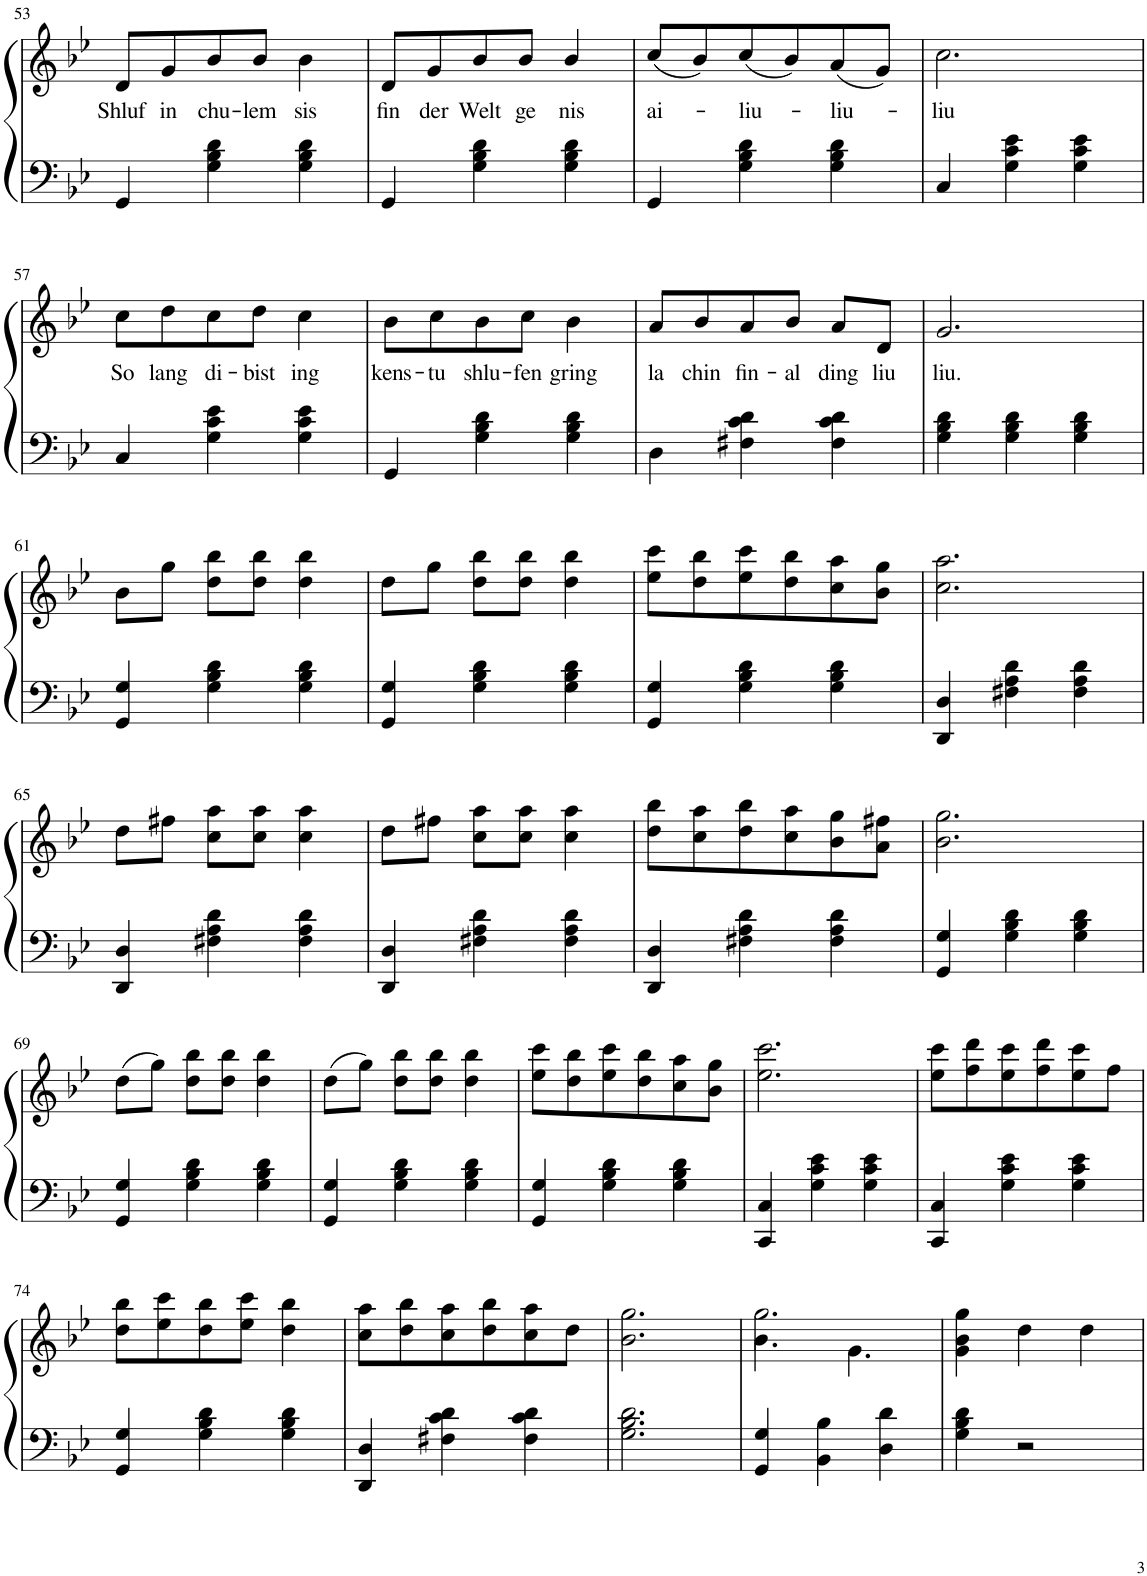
**kern	**kern	**text
*part1	*part1	*part1
*staff2	*staff1	*staff1
*I"Klavier	*	*
*I'Klav.	*	*
!!LO:PB:g=z
*clefF4	*clefG2	*
*k[b-e-]	*k[b-e-]	*
*M3/4	*M3/4	*
=53	=53	=53
!	!	!LO:LY:b
4GG/	8d/L	Shluf
!	!	!LO:LY:b
.	8g/	in
!	!	!LO:LY:b
4G\ 4B-\ 4d\	8b-/	chu-
!	!	!LO:LY:b
.	8b-/J	-lem
!	!	!LO:LY:b
4G\ 4B-\ 4d\	4b-\	sis
=54	=54	=54
!	!	!LO:LY:b
4GG/	8d/L	fin
!	!	!LO:LY:b
.	8g/	der
!	!	!LO:LY:b
4G\ 4B-\ 4d\	8b-/	Welt
!	!	!LO:LY:b
.	8b-/J	ge
!	!	!LO:LY:b
4G\ 4B-\ 4d\	4b-/	nis
=55	=55	=55
!	!	!LO:LY:b
4GG/	(8cc/L	ai-
.	8b-/)	.
!	!	!LO:LY:b
4G\ 4B-\ 4d\	(8cc/	-liu-
.	8b-/)	.
!	!	!LO:LY:b
4G\ 4B-\ 4d\	(8a/	-liu-
.	8g/J)	.
=56	=56	=56
!	!	!LO:LY:b
4C/	2.cc\	-liu
4G\ 4c\ 4e-\	.	.
4G\ 4c\ 4e-\	.	.
!!LO:LB:g=z
=57	=57	=57
!	!	!LO:LY:b
4C/	8cc\L	So
!	!	!LO:LY:b
.	8dd\	lang
!	!	!LO:LY:b
4G\ 4c\ 4e-\	8cc\	di-
!	!	!LO:LY:b
.	8dd\J	-bist
!	!	!LO:LY:b
4G\ 4c\ 4e-\	4cc\	ing
=58	=58	=58
!	!	!LO:LY:b
4GG/	8b-\L	kens-
!	!	!LO:LY:b
.	8cc\	-tu
!	!	!LO:LY:b
4G\ 4B-\ 4d\	8b-\	shlu-
!	!	!LO:LY:b
.	8cc\J	-fen
!	!	!LO:LY:b
4G\ 4B-\ 4d\	4b-\	gring
=59	=59	=59
!	!	!LO:LY:b
4D\	8a/L	la
!	!	!LO:LY:b
.	8b-/	chin
!	!	!LO:LY:b
4F#X\ 4c\ 4d\	8a/	fin-
!	!	!LO:LY:b
.	8b-/J	-al
!	!	!LO:LY:b
4F#\ 4c\ 4d\	8a/L	ding
!	!	!LO:LY:b
.	8d/J	liu
=60	=60	=60
!	!	!LO:LY:b
4G\ 4B-\ 4d\	2.g/	liu.
4G\ 4B-\ 4d\	.	.
4G\ 4B-\ 4d\	.	.
!!LO:LB:g=z
=61	=61	=61
4GG/ 4G/	8b-\L	.
.	8gg\J	.
4G\ 4B-\ 4d\	8dd\ 8bb-\L	.
.	8dd\ 8bb-\J	.
4G\ 4B-\ 4d\	4dd\ 4bb-\	.
=62	=62	=62
4GG/ 4G/	8dd\L	.
.	8gg\J	.
4G\ 4B-\ 4d\	8dd\ 8bb-\L	.
.	8dd\ 8bb-\J	.
4G\ 4B-\ 4d\	4dd\ 4bb-\	.
=63	=63	=63
4GG/ 4G/	8ee-\ 8ccc\L	.
.	8dd\ 8bb-\	.
4G\ 4B-\ 4d\	8ee-\ 8ccc\	.
.	8dd\ 8bb-\	.
4G\ 4B-\ 4d\	8cc\ 8aa\	.
.	8b-\ 8gg\J	.
=64	=64	=64
4DD/ 4D/	2.cc\ 2.aa\	.
4F#X\ 4A\ 4d\	.	.
4F#\ 4A\ 4d\	.	.
!!LO:LB:g=z
=65	=65	=65
4DD/ 4D/	8dd\L	.
.	8ff#X\J	.
4F#X\ 4A\ 4d\	8cc\ 8aa\L	.
.	8cc\ 8aa\J	.
4F#\ 4A\ 4d\	4cc\ 4aa\	.
=66	=66	=66
4DD/ 4D/	8dd\L	.
.	8ff#X\J	.
4F#X\ 4A\ 4d\	8cc\ 8aa\L	.
.	8cc\ 8aa\J	.
4F#\ 4A\ 4d\	4cc\ 4aa\	.
=67	=67	=67
4DD/ 4D/	8dd\ 8bb-\L	.
.	8cc\ 8aa\	.
4F#X\ 4A\ 4d\	8dd\ 8bb-\	.
.	8cc\ 8aa\	.
4F#\ 4A\ 4d\	8b-\ 8gg\	.
.	8a\ 8ff#X\J	.
=68	=68	=68
4GG/ 4G/	2.b-\ 2.gg\	.
4G\ 4B-\ 4d\	.	.
4G\ 4B-\ 4d\	.	.
!!LO:LB:g=z
=69	=69	=69
4GG/ 4G/	(8dd\L	.
.	8gg\J)	.
4G\ 4B-\ 4d\	8dd\ 8bb-\L	.
.	8dd\ 8bb-\J	.
4G\ 4B-\ 4d\	4dd\ 4bb-\	.
=70	=70	=70
4GG/ 4G/	(8dd\L	.
.	8gg\J)	.
4G\ 4B-\ 4d\	8dd\ 8bb-\L	.
.	8dd\ 8bb-\J	.
4G\ 4B-\ 4d\	4dd\ 4bb-\	.
=71	=71	=71
4GG/ 4G/	8ee-\ 8ccc\L	.
.	8dd\ 8bb-\	.
4G\ 4B-\ 4d\	8ee-\ 8ccc\	.
.	8dd\ 8bb-\	.
4G\ 4B-\ 4d\	8cc\ 8aa\	.
.	8b-\ 8gg\J	.
=72	=72	=72
4CC/ 4C/	2.ee-\ 2.ccc\	.
4G\ 4c\ 4e-\	.	.
4G\ 4c\ 4e-\	.	.
=73	=73	=73
4CC/ 4C/	8ee-\ 8ccc\L	.
.	8ff\ 8ddd\	.
4G\ 4c\ 4e-\	8ee-\ 8ccc\	.
.	8ff\ 8ddd\	.
4G\ 4c\ 4e-\	8ee-\ 8ccc\	.
.	8ff\J	.
!!LO:LB:g=z
=74	=74	=74
4GG/ 4G/	8dd\ 8bb-\L	.
.	8ee-\ 8ccc\	.
4G\ 4B-\ 4d\	8dd\ 8bb-\	.
.	8ee-\ 8ccc\J	.
4G\ 4B-\ 4d\	4dd\ 4bb-\	.
=75	=75	=75
4DD/ 4D/	8cc\ 8aa\L	.
.	8dd\ 8bb-\	.
4F#X\ 4c\ 4d\	8cc\ 8aa\	.
.	8dd\ 8bb-\	.
4F#\ 4c\ 4d\	8cc\ 8aa\	.
.	8dd\J	.
=76	=76	=76
2.G\ 2.B-\ 2.d\	2.b-\ 2.gg\	.
=77	=77	=77
*	*^	*
4GG/ 4G/	2.gg\	4.b-\	.
4BB-\ 4B-\	.	.	.
.	.	4.g\	.
4D\ 4d\	.	.	.
*	*v	*v	*
=78	=78	=78
4G\ 4B-\ 4d\	4g\ 4b-\ 4gg\	.
2r	4dd\	.
.	4dd\	.
=	=	=
*-	*-	*-
